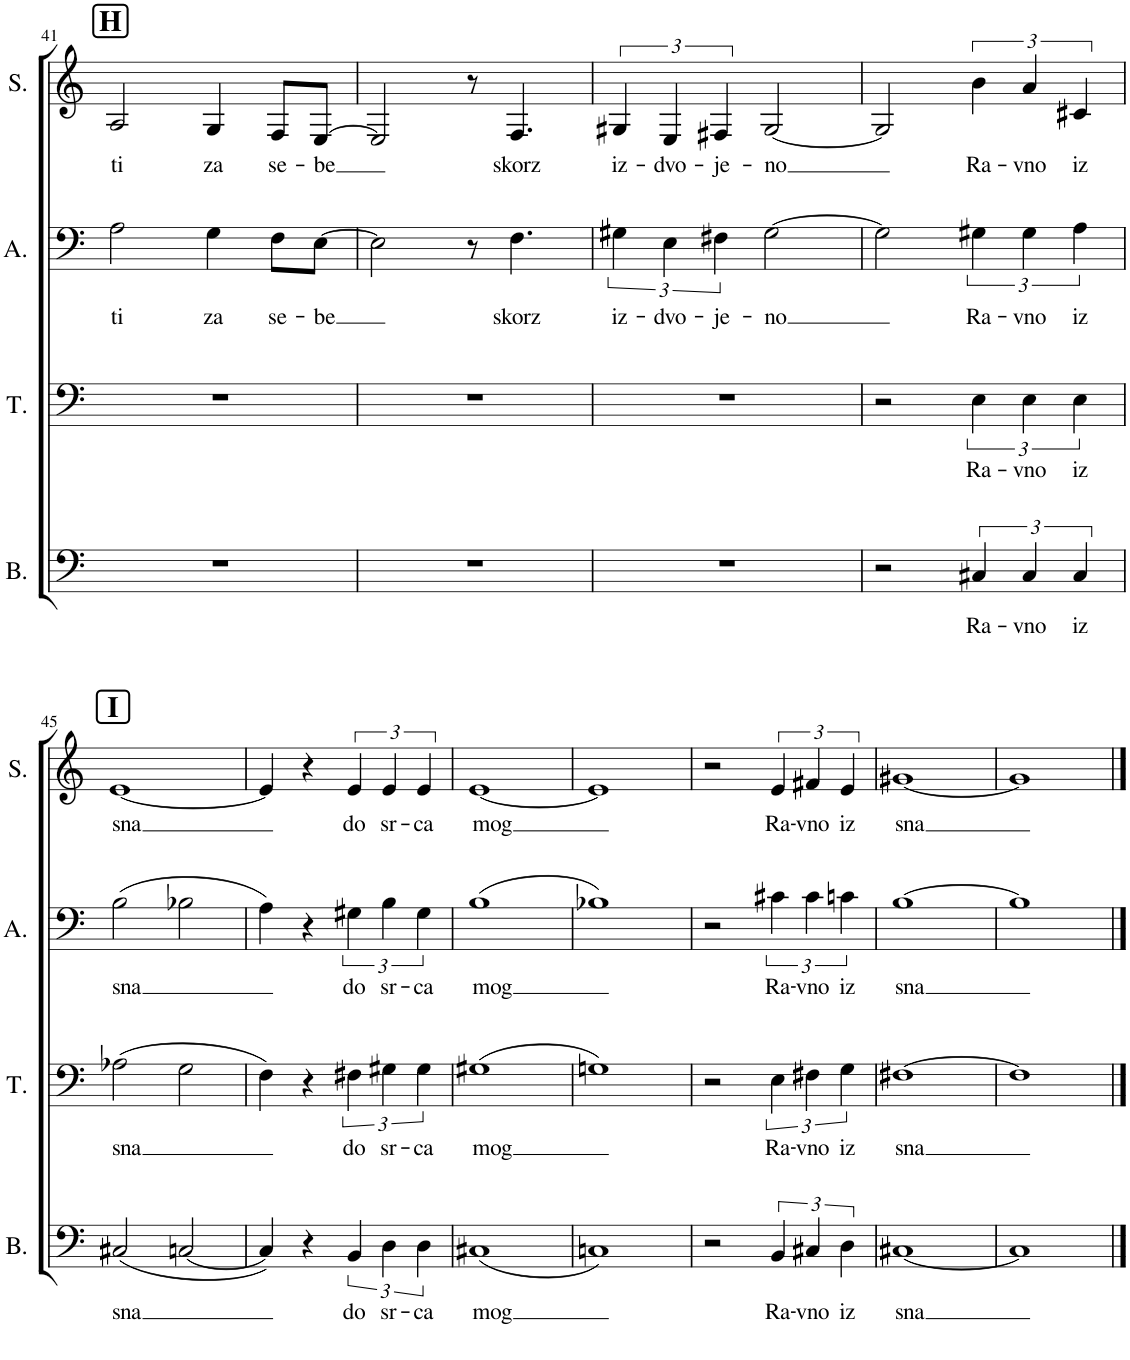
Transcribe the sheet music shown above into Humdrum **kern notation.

**kern	**text	**kern	**text	**kern	**text	**kern	**text
*part4	*part4	*part3	*part3	*part2	*part2	*part1	*part1
*staff4	*staff4	*staff3	*staff3	*staff2	*staff2	*staff1	*staff1
*I"Bass	*	*I"Tenor	*	*I"Alto	*	*I"Soprano	*
*I'B.	*	*I'T.	*	*I'A.	*	*I'S.	*
!!LO:PB:g=z
*clefF4	*	*clefF4	*	*clefF4	*	*clefG2	*
*k[]	*	*k[]	*	*k[]	*	*k[]	*
*M4/4	*	*M4/4	*	*M4/4	*	*M4/4	*
*met(c)	*	*met(c)	*	*met(c)	*	*met(c)	*
!!LO:REH:place=s1:a:B:cj:fs=14:t=H
=41	=41	=41	=41	=41	=41	=41	=41
!	!	!	!	!	!LO:LY:b	!	!LO:LY:b
1r	.	1r	.	2A\	ti	2A/	ti
!	!	!	!	!	!LO:LY:b	!	!LO:LY:b
.	.	.	.	4G\	za	4G/	za
!	!	!	!	!	!LO:LY:b	!	!LO:LY:b
.	.	.	.	8F\L	se-	8F/L	se-
!	!	!	!	!	!LO:LY:b	!	!LO:LY:b
.	.	.	.	[>8E\J	-be	[>8E/J	-be
=42	=42	=42	=42	=42	=42	=42	=42
1r	.	1r	.	2E\]	.	2E/]	.
.	.	.	.	8r	.	8r	.
!	!	!	!	!	!LO:LY:b	!	!LO:LY:b
.	.	.	.	4.F\	skorz	4.F/	skorz
=43	=43	=43	=43	=43	=43	=43	=43
!	!	!	!	!	!LO:LY:b	!	!LO:LY:b
1r	.	1r	.	6G#X\	iz-	6G#X/	iz-
!	!	!	!	!	!LO:LY:b	!	!LO:LY:b
.	.	.	.	6E\	-dvo-	6E/	-dvo-
!	!	!	!	!	!LO:LY:b	!	!LO:LY:b
.	.	.	.	6F#X\	-je-	6F#X/	-je-
!	!	!	!	!	!LO:LY:b	!	!LO:LY:b
.	.	.	.	[2G#\	-no	[2G#/	-no
=44	=44	=44	=44	=44	=44	=44	=44
2r	.	2r	.	2G#\]	.	2G#/]	.
!	!LO:LY:b	!	!LO:LY:b	!	!LO:LY:b	!	!LO:LY:b
6C#X/	Ra-	6E\	Ra-	6G#X\	Ra-	6b\	Ra-
!	!LO:LY:b	!	!LO:LY:b	!	!LO:LY:b	!	!LO:LY:b
6C#/	-vno	6E\	-vno	6G#\	-vno	6a/	-vno
!	!LO:LY:b	!	!LO:LY:b	!	!LO:LY:b	!	!LO:LY:b
6C#/	iz	6E\	iz	6A\	iz	6c#X/	iz
!!LO:LB:g=z
!!LO:REH:place=s1:a:B:cj:fs=14:t=I
=45	=45	=45	=45	=45	=45	=45	=45
!	!LO:LY:b	!	!LO:LY:b	!	!LO:LY:b	!	!LO:LY:b
(2C#X/	sna	(2A-X\	sna	(2B\	sna	[1e	sna
[2Cn/	.	2G\	.	2B-X\	.	.	.
=46	=46	=46	=46	=46	=46	=46	=46
4C/])	.	4F\)	.	4A\)	.	4e/]	.
4r	.	4r	.	4r	.	4r	.
!	!LO:LY:b	!	!LO:LY:b	!	!LO:LY:b	!	!LO:LY:b
6BB/	do	6F#X\	do	6G#X\	do	6e/	do
!	!LO:LY:b	!	!LO:LY:b	!	!LO:LY:b	!	!LO:LY:b
6D\	sr-	6G#X\	sr-	6B\	sr-	6e/	sr-
!	!LO:LY:b	!	!LO:LY:b	!	!LO:LY:b	!	!LO:LY:b
6D\	-ca	6G#\	-ca	6G#\	-ca	6e/	-ca
=47	=47	=47	=47	=47	=47	=47	=47
!	!LO:LY:b	!	!LO:LY:b	!	!LO:LY:b	!	!LO:LY:b
(1C#X	mog	(1G#X	mog	(1B	mog	[1e	mog
=48	=48	=48	=48	=48	=48	=48	=48
1Cn)	.	1Gn)	.	1B-X)	.	1e]	.
=49	=49	=49	=49	=49	=49	=49	=49
2r	.	2r	.	2r	.	2r	.
!	!LO:LY:b	!	!LO:LY:b	!	!LO:LY:b	!	!LO:LY:b
6BB/	Ra-	6E\	Ra-	6c#X\	Ra-	6e/	Ra-
!	!LO:LY:b	!	!LO:LY:b	!	!LO:LY:b	!	!LO:LY:b
6C#X/	-vno	6F#X\	-vno	6c#\	-vno	6f#X/	-vno
!	!LO:LY:b	!	!LO:LY:b	!	!LO:LY:b	!	!LO:LY:b
6D\	iz	6G\	iz	6cn\	iz	6e/	iz
=50	=50	=50	=50	=50	=50	=50	=50
!	!LO:LY:b	!	!LO:LY:b	!	!LO:LY:b	!	!LO:LY:b
[1C#X	sna	[1F#X	sna	[1B	sna	[1g#X	sna
=51	=51	=51	=51	=51	=51	=51	=51
1C#]	.	1F#]	.	1B]	.	1g#]	.
==	==	==	==	==	==	==	==
*-	*-	*-	*-	*-	*-	*-	*-
